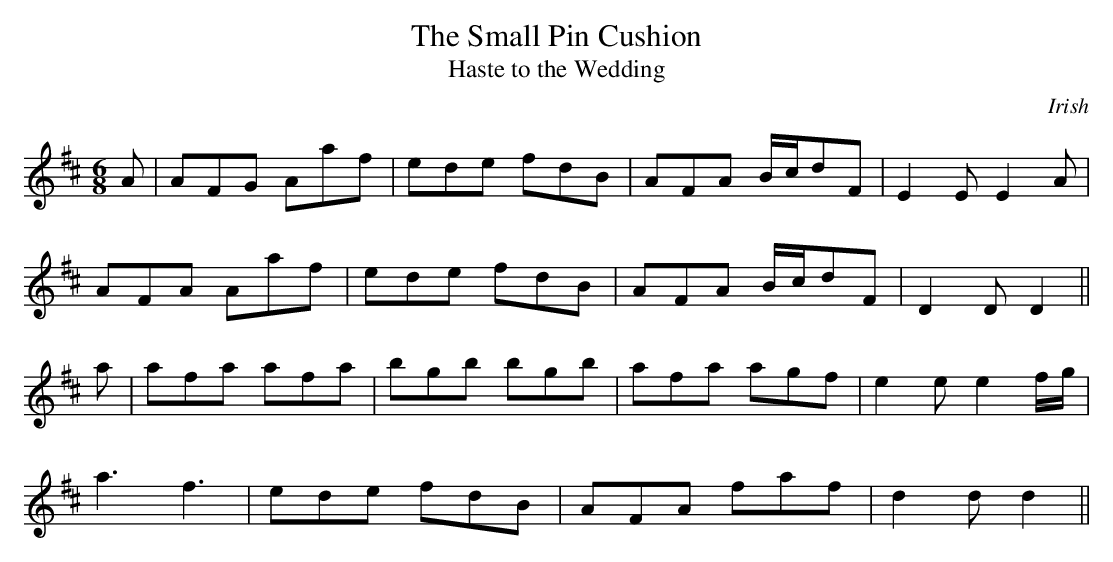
X:1
T:Small Pin Cushion, The
T:Haste to the Wedding
M:6/8
L:1/8
O:Irish
K:D
A|AFG Aaf|ede fdB|AFA B/c/dF|E2E E2A|
AFA Aaf|ede fdB|AFA B/c/dF|D2D D2||
a|afa afa|bgb bgb|afa agf|e2 e e2 f/g/|
a3 f3|ede fdB|AFA faf|d2d d2||
